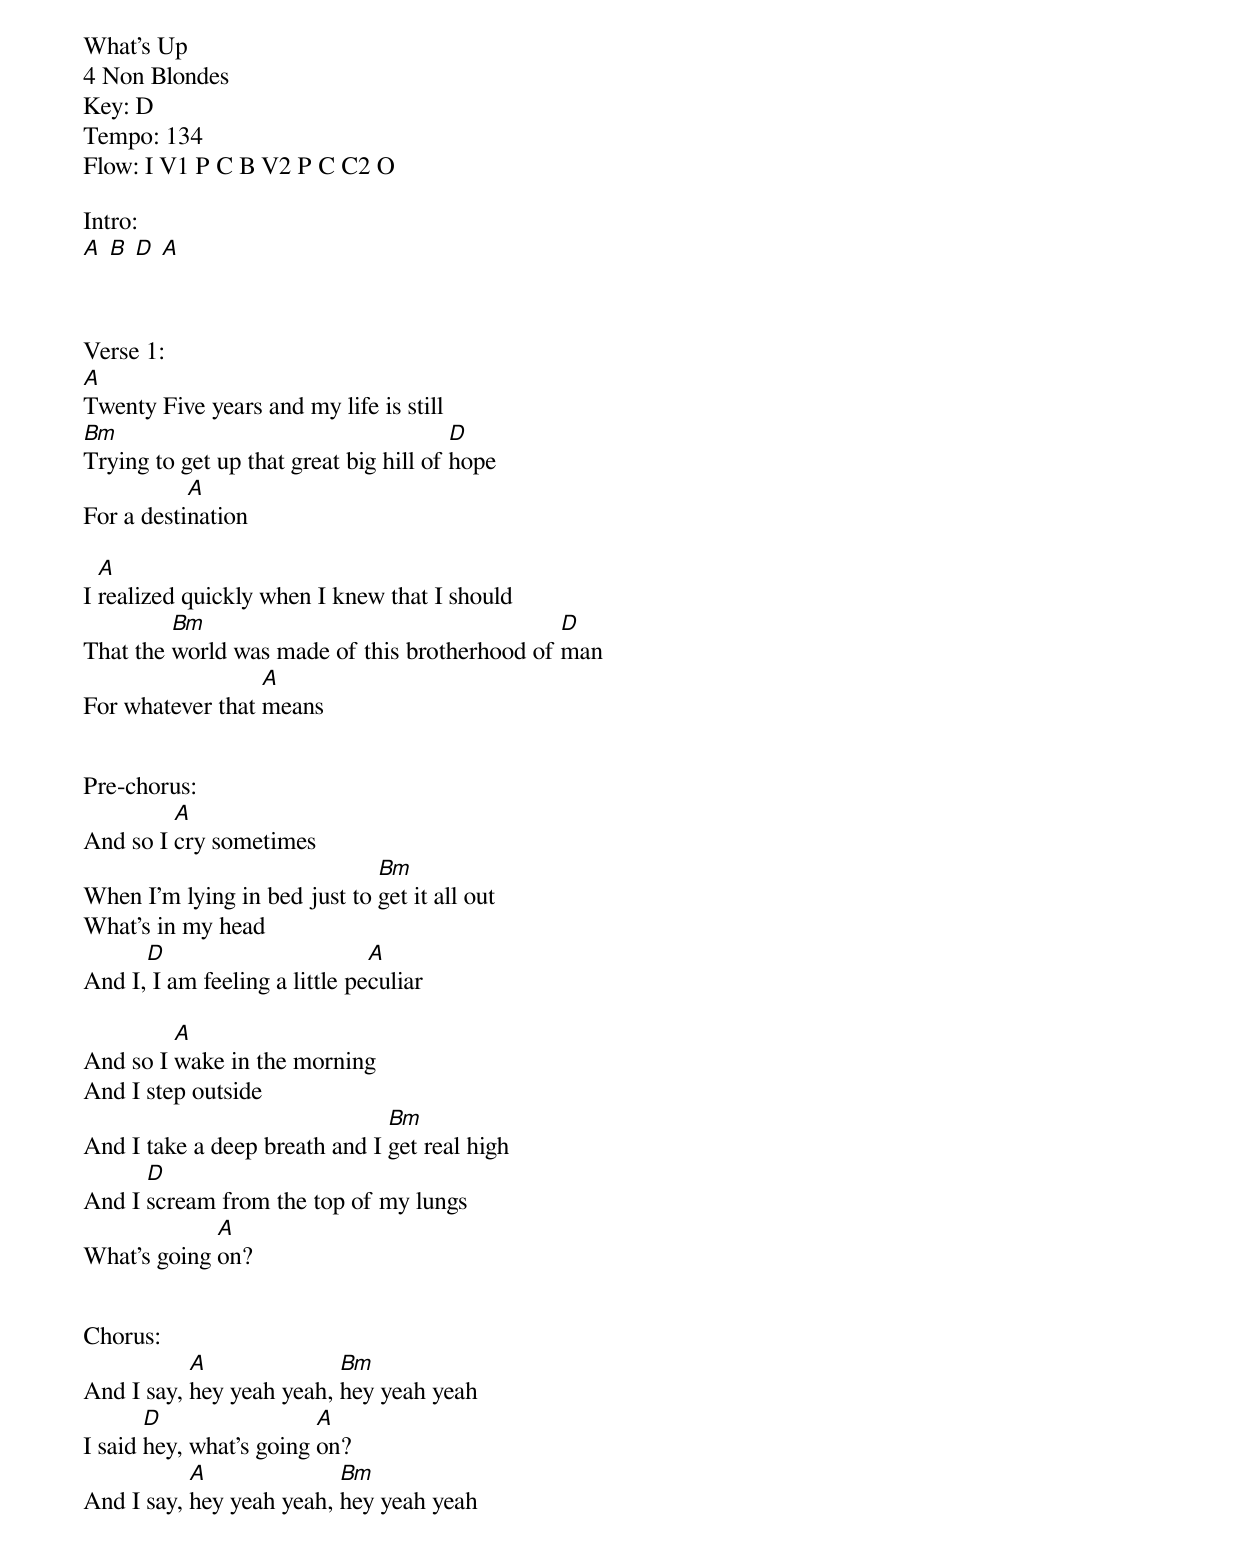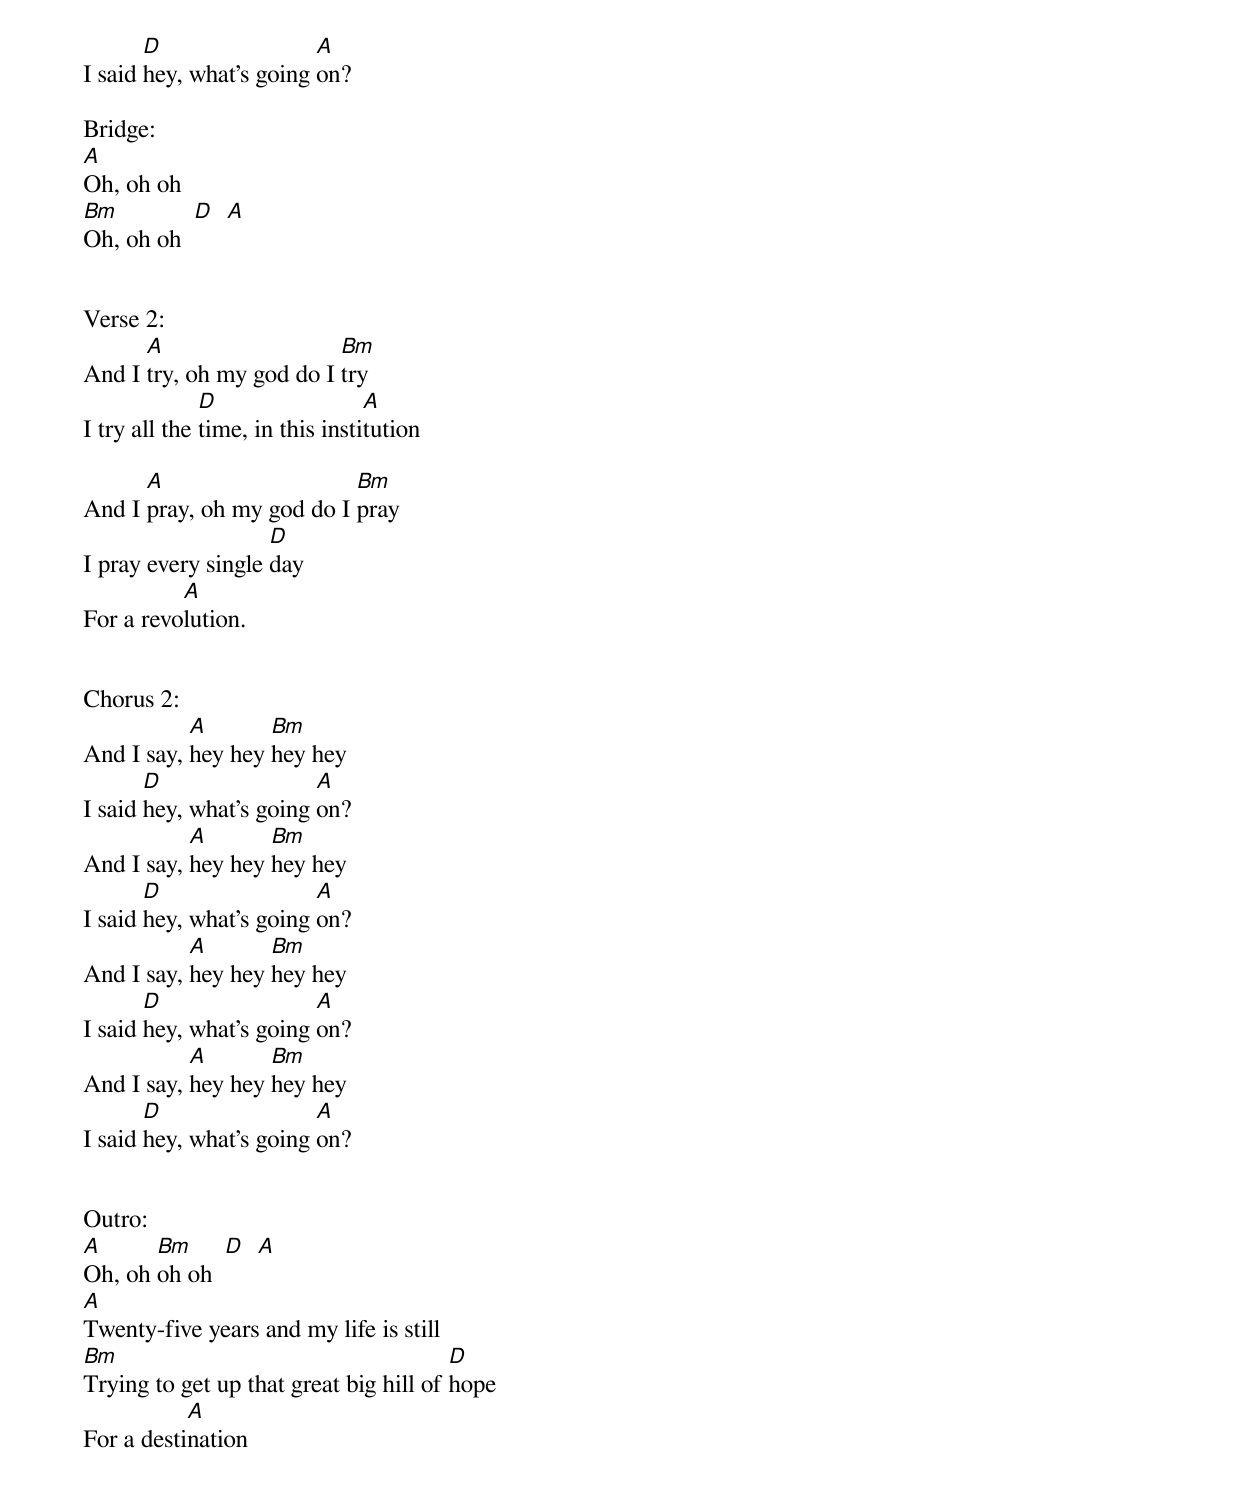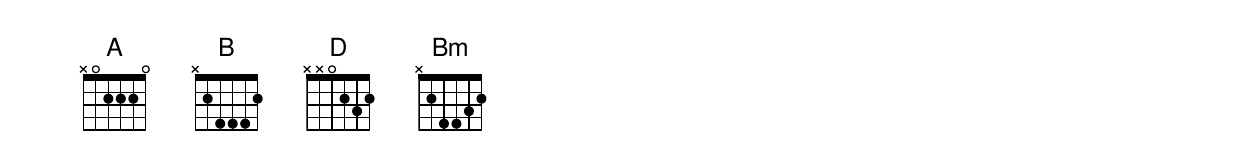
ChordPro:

What's Up
4 Non Blondes
Key: D
Tempo: 134
Flow: I V1 P C B V2 P C C2 O

Intro:
[A] [B] [D] [A]



Verse 1:
[A]Twenty Five years and my life is still
[Bm]Trying to get up that great big hill of [D]hope
For a desti[A]nation

I [A]realized quickly when I knew that I should
That the [Bm]world was made of this brotherhood of [D]man
For whatever that [A]means


Pre-chorus:
And so I [A]cry sometimes
When I'm lying in bed just to [Bm]get it all out
What's in my head
And I,[D] I am feeling a little pe[A]culiar

And so I [A]wake in the morning
And I step outside
And I take a deep breath and I [Bm]get real high
And I [D]scream from the top of my lungs
What's going [A]on?


Chorus:
And I say, [A]hey yeah yeah, [Bm]hey yeah yeah
I said [D]hey, what's going [A]on?
And I say, [A]hey yeah yeah, [Bm]hey yeah yeah
I said [D]hey, what's going [A]on?

Bridge:
[A]Oh, oh oh
[Bm]Oh, oh oh  [D]  [A]


Verse 2:
And I [A]try, oh my god do I [Bm]try
I try all the [D]time, in this insti[A]tution

And I [A]pray, oh my god do I [Bm]pray
I pray every single [D]day
For a revo[A]lution.


Chorus 2:
And I say, [A]hey hey [Bm]hey hey
I said [D]hey, what's going [A]on?
And I say, [A]hey hey [Bm]hey hey
I said [D]hey, what's going [A]on?
And I say, [A]hey hey [Bm]hey hey
I said [D]hey, what's going [A]on?
And I say, [A]hey hey [Bm]hey hey
I said [D]hey, what's going [A]on?


Outro:
[A]Oh, oh [Bm]oh oh  [D]  [A]
[A]Twenty-five years and my life is still
[Bm]Trying to get up that great big hill of [D]hope
For a desti[A]nation
